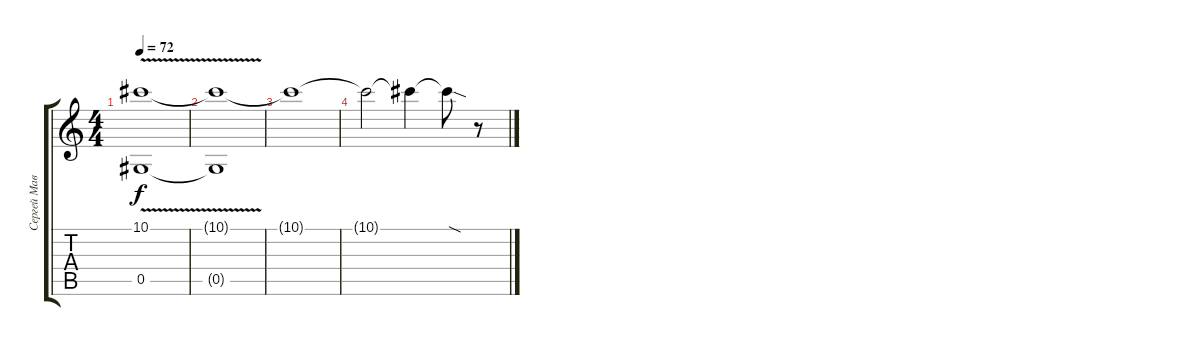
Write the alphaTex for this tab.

\track ("Сергей Маврин (Solo)" "Сергей Мав") {instrument distortionguitar}
\staff {score tabs}
\tuning (Eb4 Bb3 Gb3 Db3 Ab2 Eb2) {hide}
\ts (4 4)
\tempo 72
\clef g2
\ks c
(10.1{v} 0.5{v}).1{dy f volume 12} |
(10.1{t} 0.5{t}).1 |
10.1{t}.1 |
10.1{t}.2 10.1{t}.4 10.1{sod t}.8 r.8
